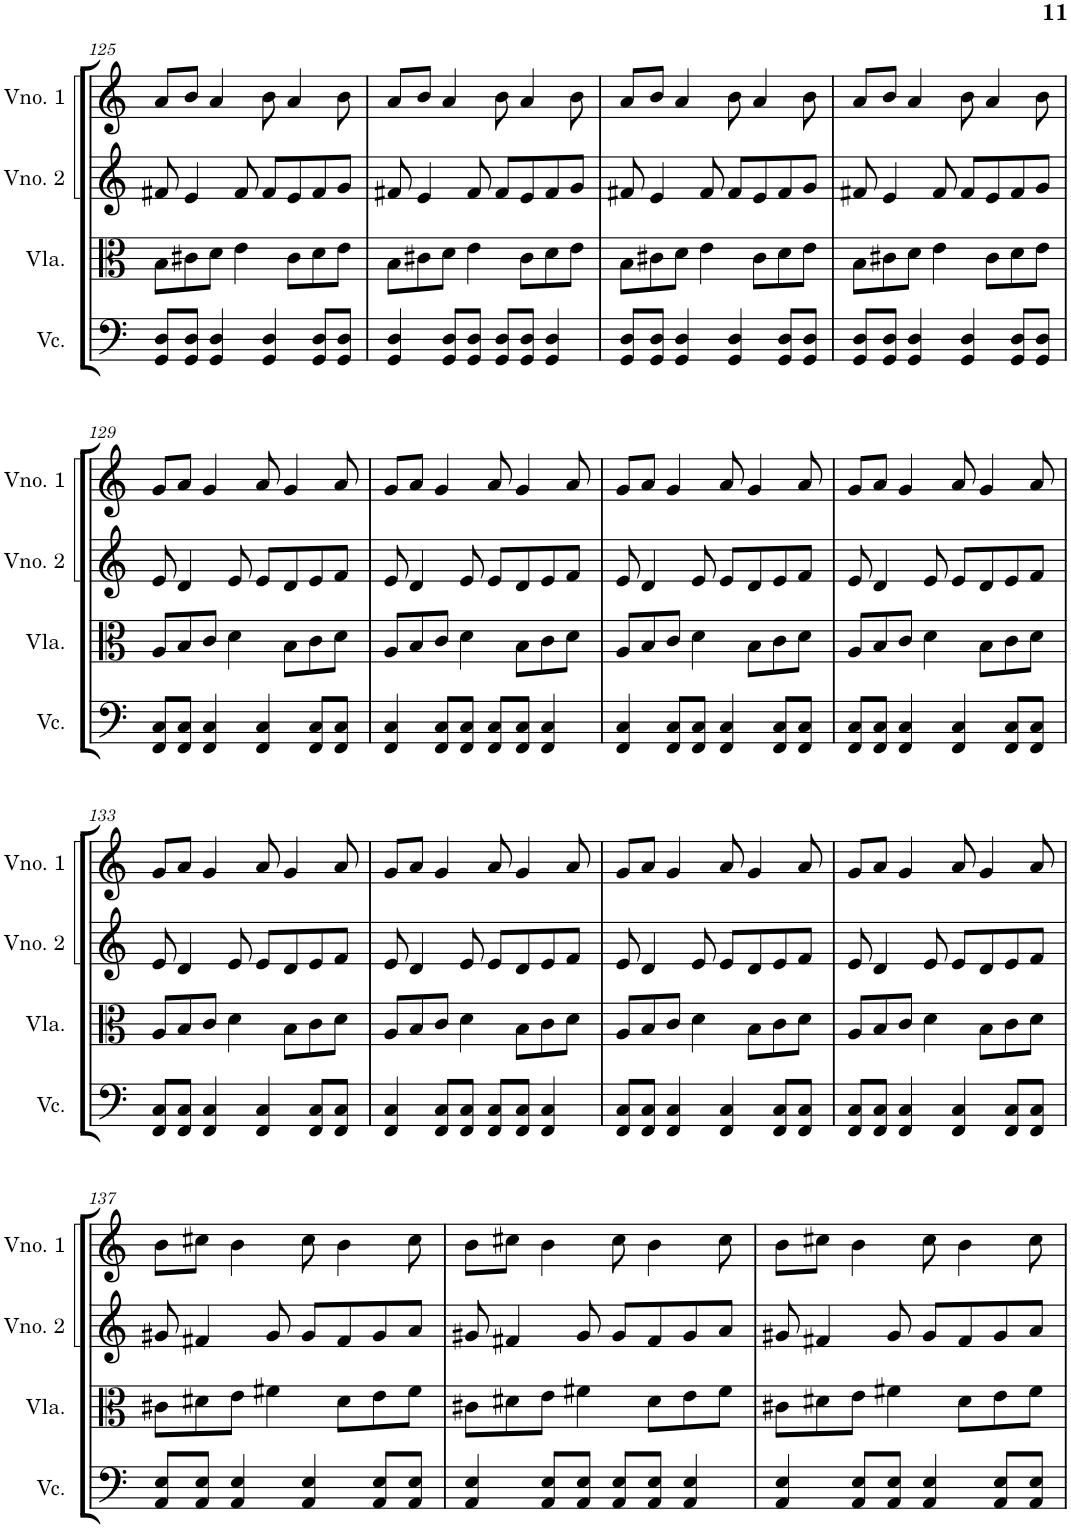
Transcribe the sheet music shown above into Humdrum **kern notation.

**kern	**kern	**kern	**kern
*part4	*part3	*part2	*part1
*staff4	*staff3	*staff2	*staff1
*I"Violoncelo	*I"Viola	*I"Violino 2	*I"Violino 1
*I'Vc.	*I'Vla.	*I'Vno. 2	*I'Vno. 1
!!LO:PB:g=z
*clefF4	*clefC3	*clefG2	*clefG2
*k[]	*k[]	*k[]	*k[]
*M4/4	*M4/4	*M4/4	*M4/4
=125	=125	=125	=125
8GG/ 8D/L	8B\L	8f#X/	8a/L
8GG/ 8D/J	8c#X\	4e/	8b/J
4GG/ 4D/	8d\J	.	4a/
.	4e\	8f#/	.
4GG/ 4D/	.	8f#/L	8b\
.	8c#\L	8e/	4a/
8GG/ 8D/L	8d\	8f#/	.
8GG/ 8D/J	8e\J	8g/J	8b\
=126	=126	=126	=126
4GG/ 4D/	8B\L	8f#X/	8a/L
.	8c#X\	4e/	8b/J
8GG/ 8D/L	8d\J	.	4a/
8GG/ 8D/J	4e\	8f#/	.
8GG/ 8D/L	.	8f#/L	8b\
8GG/ 8D/J	8c#\L	8e/	4a/
4GG/ 4D/	8d\	8f#/	.
.	8e\J	8g/J	8b\
=127	=127	=127	=127
8GG/ 8D/L	8B\L	8f#X/	8a/L
8GG/ 8D/J	8c#X\	4e/	8b/J
4GG/ 4D/	8d\J	.	4a/
.	4e\	8f#/	.
4GG/ 4D/	.	8f#/L	8b\
.	8c#\L	8e/	4a/
8GG/ 8D/L	8d\	8f#/	.
8GG/ 8D/J	8e\J	8g/J	8b\
=128	=128	=128	=128
8GG/ 8D/L	8B\L	8f#X/	8a/L
8GG/ 8D/J	8c#X\	4e/	8b/J
4GG/ 4D/	8d\J	.	4a/
.	4e\	8f#/	.
4GG/ 4D/	.	8f#/L	8b\
.	8c#\L	8e/	4a/
8GG/ 8D/L	8d\	8f#/	.
8GG/ 8D/J	8e\J	8g/J	8b\
!!LO:LB:g=z
=129	=129	=129	=129
8FF/ 8C/L	8A/L	8e/	8g/L
8FF/ 8C/J	8B/	4d/	8a/J
4FF/ 4C/	8c/J	.	4g/
.	4d\	8e/	.
4FF/ 4C/	.	8e/L	8a/
.	8B\L	8d/	4g/
8FF/ 8C/L	8c\	8e/	.
8FF/ 8C/J	8d\J	8f/J	8a/
=130	=130	=130	=130
4FF/ 4C/	8A/L	8e/	8g/L
.	8B/	4d/	8a/J
8FF/ 8C/L	8c/J	.	4g/
8FF/ 8C/J	4d\	8e/	.
8FF/ 8C/L	.	8e/L	8a/
8FF/ 8C/J	8B\L	8d/	4g/
4FF/ 4C/	8c\	8e/	.
.	8d\J	8f/J	8a/
=131	=131	=131	=131
4FF/ 4C/	8A/L	8e/	8g/L
.	8B/	4d/	8a/J
8FF/ 8C/L	8c/J	.	4g/
8FF/ 8C/J	4d\	8e/	.
4FF/ 4C/	.	8e/L	8a/
.	8B\L	8d/	4g/
8FF/ 8C/L	8c\	8e/	.
8FF/ 8C/J	8d\J	8f/J	8a/
=132	=132	=132	=132
8FF/ 8C/L	8A/L	8e/	8g/L
8FF/ 8C/J	8B/	4d/	8a/J
4FF/ 4C/	8c/J	.	4g/
.	4d\	8e/	.
4FF/ 4C/	.	8e/L	8a/
.	8B\L	8d/	4g/
8FF/ 8C/L	8c\	8e/	.
8FF/ 8C/J	8d\J	8f/J	8a/
!!LO:LB:g=z
=133	=133	=133	=133
8FF/ 8C/L	8A/L	8e/	8g/L
8FF/ 8C/J	8B/	4d/	8a/J
4FF/ 4C/	8c/J	.	4g/
.	4d\	8e/	.
4FF/ 4C/	.	8e/L	8a/
.	8B\L	8d/	4g/
8FF/ 8C/L	8c\	8e/	.
8FF/ 8C/J	8d\J	8f/J	8a/
=134	=134	=134	=134
4FF/ 4C/	8A/L	8e/	8g/L
.	8B/	4d/	8a/J
8FF/ 8C/L	8c/J	.	4g/
8FF/ 8C/J	4d\	8e/	.
8FF/ 8C/L	.	8e/L	8a/
8FF/ 8C/J	8B\L	8d/	4g/
4FF/ 4C/	8c\	8e/	.
.	8d\J	8f/J	8a/
=135	=135	=135	=135
8FF/ 8C/L	8A/L	8e/	8g/L
8FF/ 8C/J	8B/	4d/	8a/J
4FF/ 4C/	8c/J	.	4g/
.	4d\	8e/	.
4FF/ 4C/	.	8e/L	8a/
.	8B\L	8d/	4g/
8FF/ 8C/L	8c\	8e/	.
8FF/ 8C/J	8d\J	8f/J	8a/
=136	=136	=136	=136
8FF/ 8C/L	8A/L	8e/	8g/L
8FF/ 8C/J	8B/	4d/	8a/J
4FF/ 4C/	8c/J	.	4g/
.	4d\	8e/	.
4FF/ 4C/	.	8e/L	8a/
.	8B\L	8d/	4g/
8FF/ 8C/L	8c\	8e/	.
8FF/ 8C/J	8d\J	8f/J	8a/
!!LO:LB:g=z
=137	=137	=137	=137
8AA/ 8E/L	8c#X\L	8g#X/	8b\L
8AA/ 8E/J	8d#X\	4f#X/	8cc#X\J
4AA/ 4E/	8e\J	.	4b\
.	4f#X\	8g#/	.
4AA/ 4E/	.	8g#/L	8cc#\
.	8d#\L	8f#/	4b\
8AA/ 8E/L	8e\	8g#/	.
8AA/ 8E/J	8f#\J	8a/J	8cc#\
=138	=138	=138	=138
4AA/ 4E/	8c#X\L	8g#X/	8b\L
.	8d#X\	4f#X/	8cc#X\J
8AA/ 8E/L	8e\J	.	4b\
8AA/ 8E/J	4f#X\	8g#/	.
8AA/ 8E/L	.	8g#/L	8cc#\
8AA/ 8E/J	8d#\L	8f#/	4b\
4AA/ 4E/	8e\	8g#/	.
.	8f#\J	8a/J	8cc#\
=139	=139	=139	=139
4AA/ 4E/	8c#X\L	8g#X/	8b\L
.	8d#X\	4f#X/	8cc#X\J
8AA/ 8E/L	8e\J	.	4b\
8AA/ 8E/J	4f#X\	8g#/	.
4AA/ 4E/	.	8g#/L	8cc#\
.	8d#\L	8f#/	4b\
8AA/ 8E/L	8e\	8g#/	.
8AA/ 8E/J	8f#\J	8a/J	8cc#\
=	=	=	=
*-	*-	*-	*-
